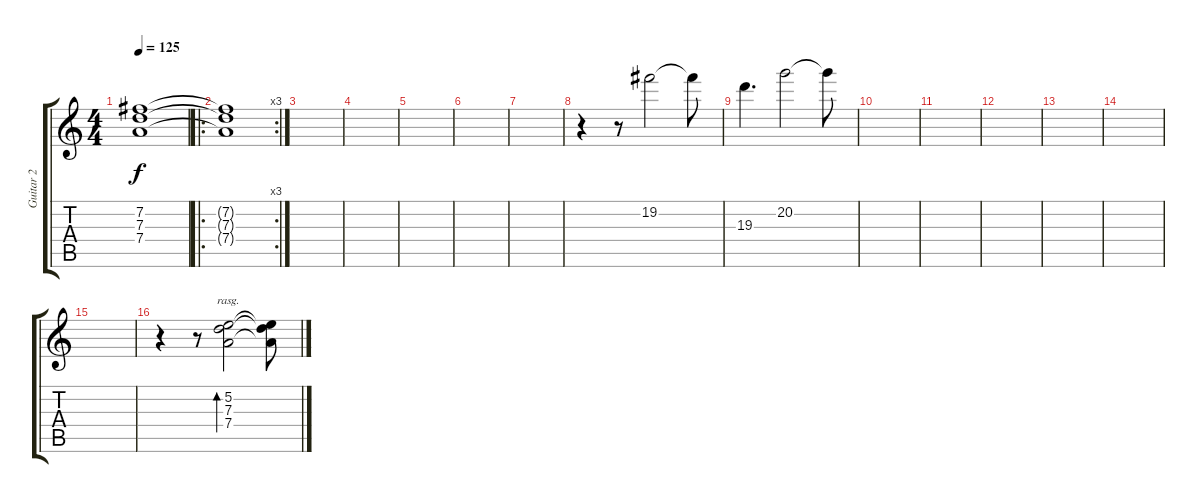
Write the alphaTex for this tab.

\track ("Guitar 2" "Guitar 2") {instrument acousticguitarsteel}
\staff {score tabs}
\tuning (E4 B3 G3 D3 A2 E2) {hide}
\ts (4 4)
\tempo 125
\clef g2
\ks c
(7.2 7.3 7.4).1{dy f} |
\ro
\rc 3
(7.2{t} 7.3{t} 7.4{t}).1 |
|
|
|
|
|
r.4 r.8 19.2.2 19.2{t}.8 |
19.3.4{d} 20.2.2 20.2{t}.8 |
|
|
|
|
|
|
r.4 r.8 (5.2 7.3 7.4).2{bd 480 rasg ii} (5.2{t} 7.3{t} 7.4{t}).8
